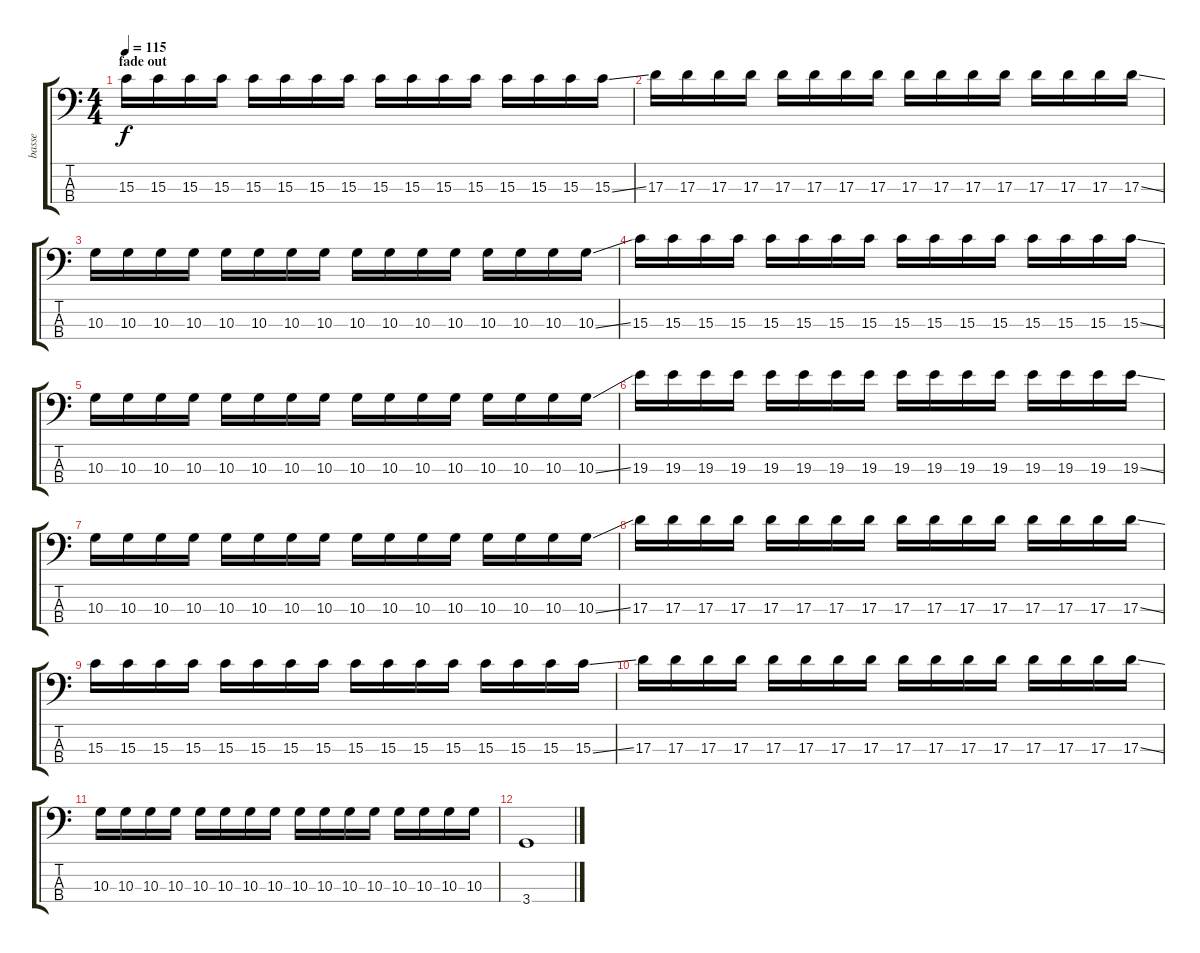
\track ("basse" "basse") {instrument electricbassfinger}
\staff {score tabs}
\tuning (G2 D2 A1 E1) {hide}
\ts (4 4)
\section ("" "fade out")
\tempo 115
\clef f4
\ks c
15.3.16{dy f} 15.3.16 15.3.16 15.3.16 15.3.16 15.3.16 15.3.16 15.3.16 15.3.16 15.3.16 15.3.16 15.3.16 15.3.16 15.3.16 15.3.16 15.3{ss}.16 |
17.3.16 17.3.16 17.3.16 17.3.16 17.3.16 17.3.16 17.3.16 17.3.16 17.3.16 17.3.16 17.3.16 17.3.16 17.3.16 17.3.16 17.3.16 17.3{ss}.16 |
10.3.16 10.3.16 10.3.16 10.3.16 10.3.16 10.3.16 10.3.16 10.3.16 10.3.16 10.3.16 10.3.16 10.3.16 10.3.16 10.3.16 10.3.16 10.3{ss}.16 |
15.3.16 15.3.16 15.3.16 15.3.16 15.3.16 15.3.16 15.3.16 15.3.16 15.3.16 15.3.16 15.3.16 15.3.16 15.3.16 15.3.16 15.3.16 15.3{ss}.16 |
10.3.16 10.3.16 10.3.16 10.3.16 10.3.16 10.3.16 10.3.16 10.3.16 10.3.16 10.3.16 10.3.16 10.3.16 10.3.16 10.3.16 10.3.16 10.3{ss}.16 |
19.3.16 19.3.16 19.3.16 19.3.16 19.3.16 19.3.16 19.3.16 19.3.16 19.3.16 19.3.16 19.3.16 19.3.16 19.3.16 19.3.16 19.3.16 19.3{ss}.16 |
10.3.16 10.3.16 10.3.16 10.3.16 10.3.16 10.3.16 10.3.16 10.3.16 10.3.16 10.3.16 10.3.16 10.3.16 10.3.16 10.3.16 10.3.16 10.3{ss}.16 |
17.3.16 17.3.16 17.3.16 17.3.16 17.3.16 17.3.16 17.3.16 17.3.16 17.3.16 17.3.16 17.3.16 17.3.16 17.3.16 17.3.16 17.3.16 17.3{ss}.16 |
15.3.16 15.3.16 15.3.16 15.3.16 15.3.16 15.3.16 15.3.16 15.3.16 15.3.16 15.3.16 15.3.16 15.3.16 15.3.16 15.3.16 15.3.16 15.3{ss}.16 |
17.3.16 17.3.16 17.3.16 17.3.16 17.3.16 17.3.16 17.3.16 17.3.16 17.3.16 17.3.16 17.3.16 17.3.16 17.3.16 17.3.16 17.3.16 17.3{ss}.16 |
10.3.16 10.3.16 10.3.16 10.3.16 10.3.16 10.3.16 10.3.16 10.3.16 10.3.16 10.3.16 10.3.16 10.3.16 10.3.16 10.3.16 10.3.16 10.3.16 |
3.4.1
